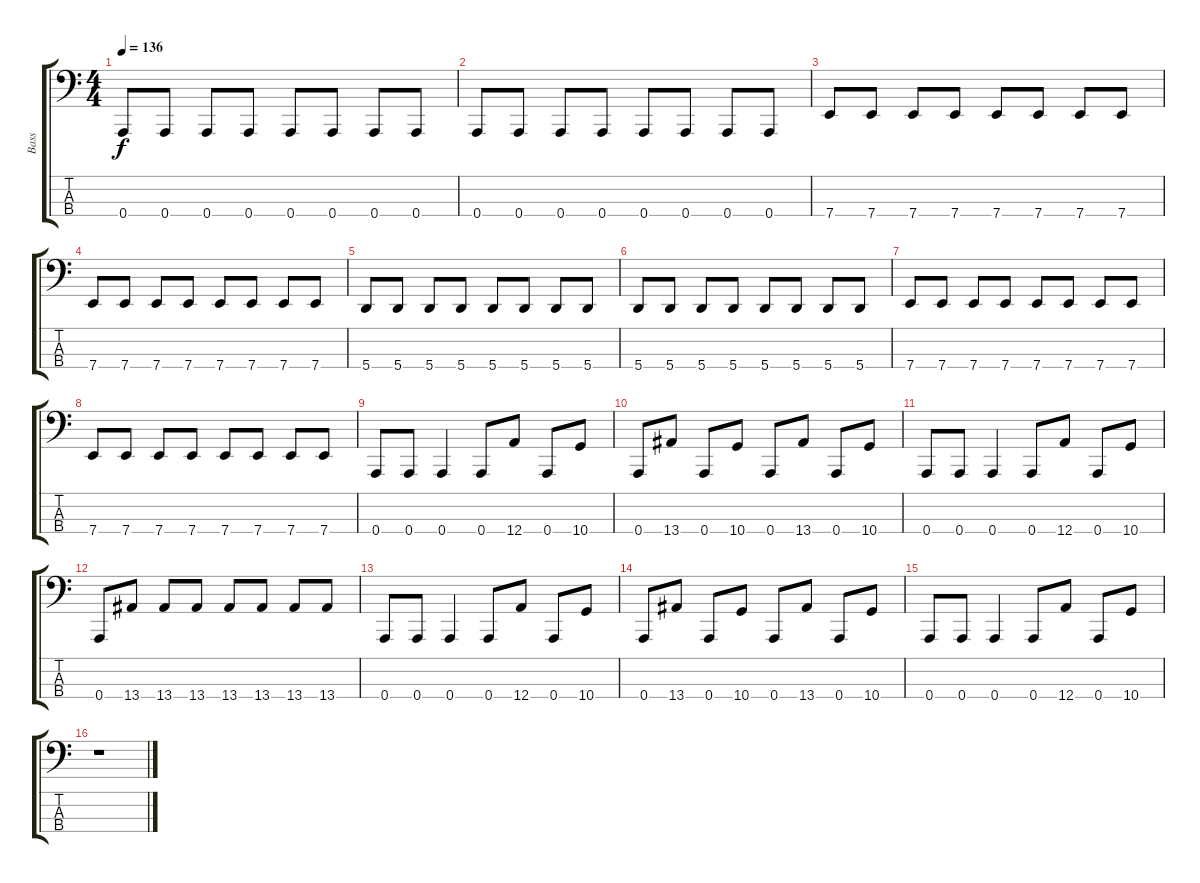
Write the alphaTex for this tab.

\track ("Bass" "Bass") {instrument electricbasspick}
\staff {score tabs}
\tuning (D2 A1 E1 A0) {hide}
\ts (4 4)
\tempo 136
\clef f4
\ks c
0.4.8{dy f} 0.4.8 0.4.8 0.4.8 0.4.8 0.4.8 0.4.8 0.4.8 |
0.4.8 0.4.8 0.4.8 0.4.8 0.4.8 0.4.8 0.4.8 0.4.8 |
7.4.8 7.4.8 7.4.8 7.4.8 7.4.8 7.4.8 7.4.8 7.4.8 |
7.4.8 7.4.8 7.4.8 7.4.8 7.4.8 7.4.8 7.4.8 7.4.8 |
5.4.8 5.4.8 5.4.8 5.4.8 5.4.8 5.4.8 5.4.8 5.4.8 |
5.4.8 5.4.8 5.4.8 5.4.8 5.4.8 5.4.8 5.4.8 5.4.8 |
7.4.8 7.4.8 7.4.8 7.4.8 7.4.8 7.4.8 7.4.8 7.4.8 |
7.4.8 7.4.8 7.4.8 7.4.8 7.4.8 7.4.8 7.4.8 7.4.8 |
0.4.8 0.4.8 0.4.4 0.4.8 12.4.8 0.4.8 10.4.8 |
0.4.8 13.4.8 0.4.8 10.4.8 0.4.8 13.4.8 0.4.8 10.4.8 |
0.4.8 0.4.8 0.4.4 0.4.8 12.4.8 0.4.8 10.4.8 |
0.4.8 13.4.8 13.4.8 13.4.8 13.4.8 13.4.8 13.4.8 13.4.8 |
0.4.8 0.4.8 0.4.4 0.4.8 12.4.8 0.4.8 10.4.8 |
0.4.8 13.4.8 0.4.8 10.4.8 0.4.8 13.4.8 0.4.8 10.4.8 |
0.4.8 0.4.8 0.4.4 0.4.8 12.4.8 0.4.8 10.4.8 |
r.1
